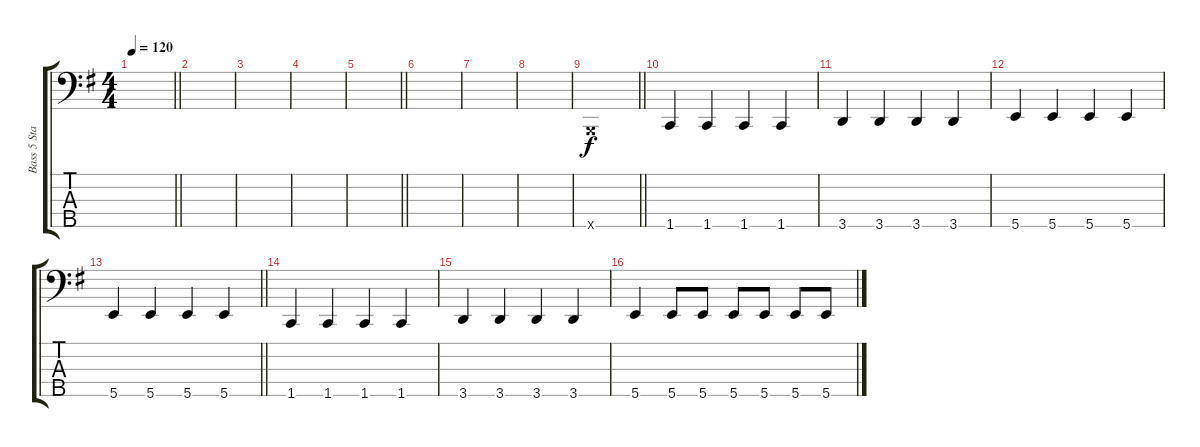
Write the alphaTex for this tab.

\track ("Bass 5 Standard" "Bass 5 Sta") {instrument electricbassfinger}
\staff {score tabs}
\tuning (G2 D2 A1 E1 B0) {hide}
\ts (4 4)
\tempo 120
\clef f4
\barLineRight lightlight
\ks eminor
|
|
|
|
\barLineRight lightlight
|
|
|
|
\barLineRight lightlight
0.5{x}.1{volume 16} |
\section ("" "")
1.5.4 1.5.4 1.5.4 1.5.4 |
3.5.4 3.5.4 3.5.4 3.5.4 |
5.5.4 5.5.4 5.5.4 5.5.4 |
\barLineRight lightlight
5.5.4 5.5.4 5.5.4 5.5.4 |
1.5.4 1.5.4 1.5.4 1.5.4 |
3.5.4 3.5.4 3.5.4 3.5.4 |
5.5.4 5.5.8{volume 10} 5.5.8{volume 16} 5.5.8 5.5.8 5.5.8 5.5.8
